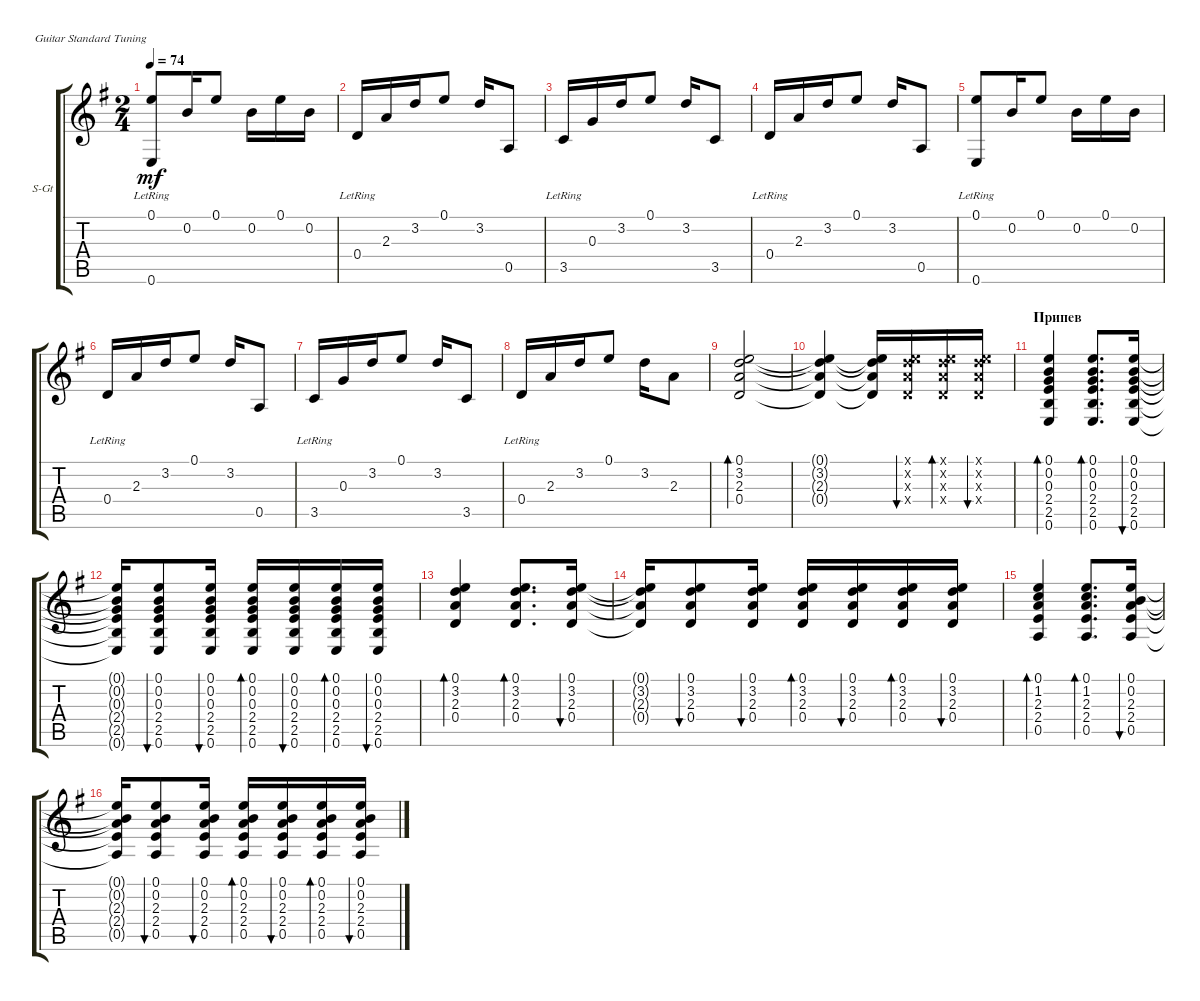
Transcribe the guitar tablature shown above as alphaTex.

\defaultSystemsLayout 4
\bracketExtendMode groupsimilarinstruments
\firstSystemTrackNameOrientation horizontal
\otherSystemsTrackNameOrientation horizontal
\track ("Steel Guitar" "S-Gt") {instrument acousticguitarsteel}
\staff {score tabs}
\tuning (E4 B3 G3 D3 A2 E2)
\ts (2 4)
\tempo 74
\clef g2
\ks eminor
(0.6{lr} 0.1).8{dy mf} 0.2.16 0.1.8 0.2.16 0.1.16 0.2.16 |
0.4{lr}.16 2.3.16 3.2.16 0.1.8 3.2.16 0.5.8 |
3.5{lr}.16 0.3.16 3.2.16 0.1.8 3.2.16 3.5.8 |
0.4{lr}.16 2.3.16 3.2.16 0.1.8 3.2.16 0.5.8 |
(0.6{lr} 0.1).8 0.2.16 0.1.8 0.2.16 0.1.16 0.2.16 |
0.4{lr}.16 2.3.16 3.2.16 0.1.8 3.2.16 0.5.8 |
3.5{lr}.16 0.3.16 3.2.16 0.1.8 3.2.16 3.5.8 |
0.4{lr}.16 2.3.16 3.2.16 0.1.8 3.2.16 2.3.8 |
(0.4 2.3 3.2 0.1).2{bd 30} |
(0.4{t} 2.3{t} 3.2{t} 0.1{t}).4 (0.4{t} 2.3{t} 3.2{t} 0.1{t}).16 (0.4{x} 2.3{x} 3.2{x} 0.1{x}).16{bu 30} (0.4{x} 2.3{x} 3.2{x} 0.1{x}).16{bd 30} (0.4{x} 2.3{x} 3.2{x} 0.1{x}).16{bu 30} |
\section ("" "Припев")
(0.6 2.5 2.4 0.3 0.2 0.1).4{bd 30} (0.6 2.5 2.4 0.3 0.2 0.1).8{d bd 30} (0.6 2.5 2.4 0.3 0.2 0.1).16{bu 30} |
(0.6{t} 2.5{t} 2.4{t} 0.3{t} 0.2{t} 0.1{t}).16 (0.6 2.5 2.4 0.3 0.2 0.1).8{bu 30} (0.6 2.5 2.4 0.3 0.2 0.1).16{bu 30} (0.6 2.5 2.4 0.3 0.2 0.1).16{bd 30} (0.6 2.5 2.4 0.3 0.2 0.1).16{bu 30} (0.6 2.5 2.4 0.3 0.2 0.1).16{bd 30} (0.6 2.5 2.4 0.3 0.2 0.1).16{bu 30} |
(0.4 2.3 3.2 0.1).4{bd 30} (0.4 2.3 3.2 0.1).8{d bd 30} (0.4 2.3 3.2 0.1).16{bu 30} |
(0.4{t} 2.3{t} 3.2{t} 0.1{t}).16 (0.4 2.3 3.2 0.1).8{bu 30} (0.4 2.3 3.2 0.1).16{bu 30} (0.4 2.3 3.2 0.1).16{bd 30} (0.4 2.3 3.2 0.1).16{bu 30} (0.4 2.3 3.2 0.1).16{bd 30} (0.4 2.3 3.2 0.1).16{bu 30} |
(0.5 2.4 2.3 1.2 0.1).4{bd 30} (0.5 2.4 2.3 1.2 0.1).8{d bd 30} (0.5 2.4 2.3 0.2 0.1).16{bu 30} |
(0.5{t} 2.4{t} 2.3{t} 0.2{t} 0.1{t}).16 (0.5 2.4 2.3 0.2 0.1).8{bu 30} (0.5 2.4 2.3 0.2 0.1).16{bu 30} (0.5 2.4 2.3 0.2 0.1).16{bd 30} (0.5 2.4 2.3 0.2 0.1).16{bu 30} (0.5 2.4 2.3 0.2 0.1).16{bd 30} (0.5 2.4 2.3 0.2 0.1).16{bu 30}
